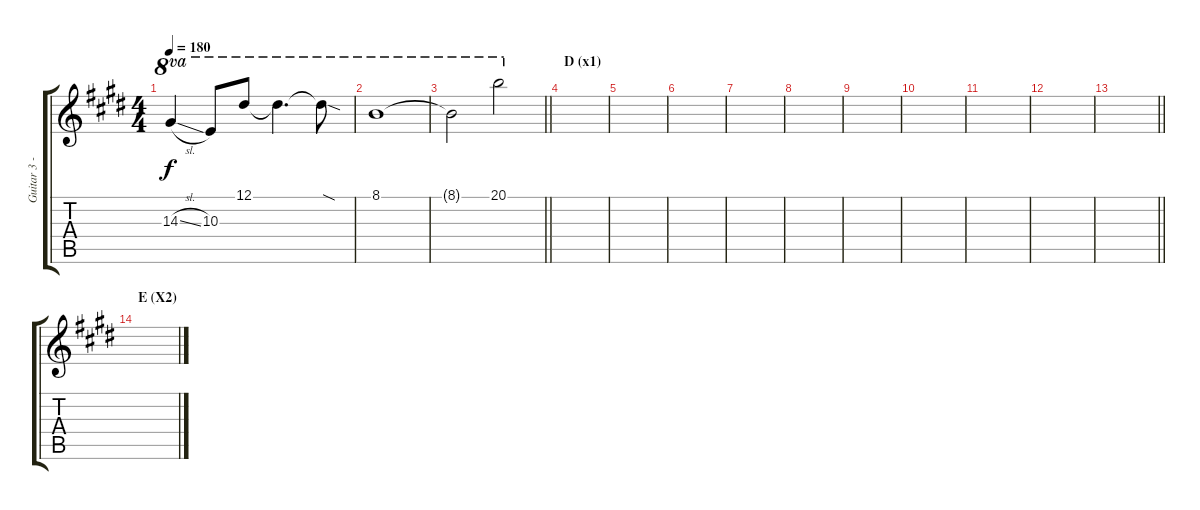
\track ("Guitar 3 - Reno" "Guitar 3 -") {instrument distortionguitar}
\staff {score tabs}
\tuning (Eb4 Bb3 Gb3 Db3 Ab2 Eb2) {hide}
\ts (4 4)
\tempo 180
\clef g2
\ks e
14.3{sl t}.4{ot 8va dy f} 10.3.8{ot 8va} 12.1.8{ot 8va} 12.1{t}.4{d ot 8va} 12.1{sod t}.8{ot 8va} |
8.1.1{ot 8va} |
\barLineRight lightlight
8.1{t}.2{ot 8va} 20.1.2{ot 8va} |
\section ("" "D (x1)")
|
|
|
|
|
|
|
|
|
\barLineRight lightlight
|
\section ("" "E (X2)")
